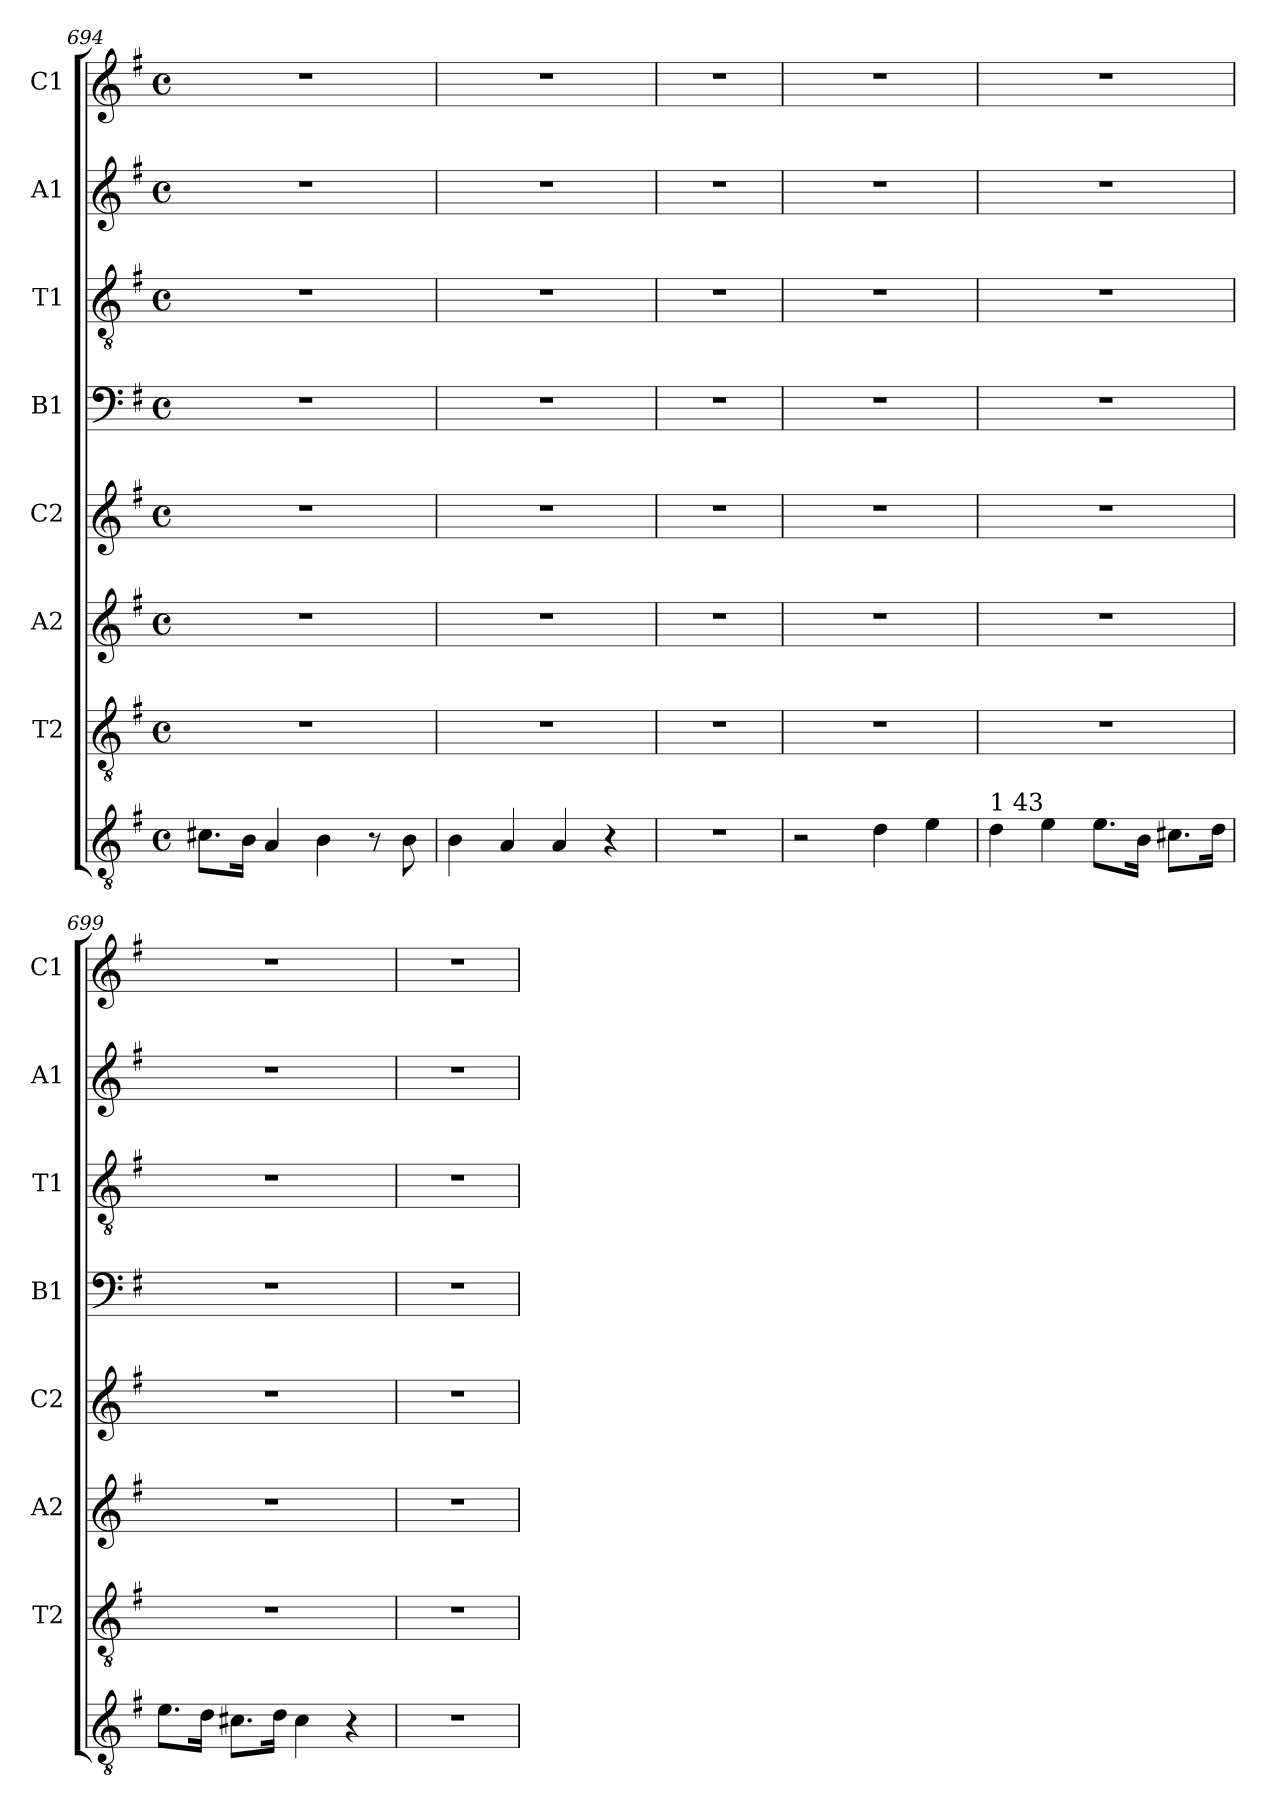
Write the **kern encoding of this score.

**kern	**kern	**kern	**kern	**kern	**kern	**kern	**kern
*part8	*part7	*part6	*part5	*part4	*part3	*part2	*part1
*staff8	*staff7	*staff6	*staff5	*staff4	*staff3	*staff2	*staff1
*	*I"T2	*I"A2	*I"C2	*I"B1	*I"T1	*I"A1	*I"C1
*	*I'T2	*I'A2	*I'C2	*I'B1	*I'T1	*I'A1	*I'C1
*clefGv2	*clefGv2	*clefG2	*clefG2	*clefF4	*clefGv2	*clefG2	*clefG2
*k[f#]	*k[f#]	*k[f#]	*k[f#]	*k[f#]	*k[f#]	*k[f#]	*k[f#]
*G:	*G:	*G:	*G:	*G:	*G:	*G:	*G:
*M4/4	*M4/4	*M4/4	*M4/4	*M4/4	*M4/4	*M4/4	*M4/4
*met(c)	*met(c)	*met(c)	*met(c)	*met(c)	*met(c)	*met(c)	*met(c)
=694	=694	=694	=694	=694	=694	=694	=694
8.c#X\L	1r	1r	1r	1r	1r	1r	1r
16B\Jk	.	.	.	.	.	.	.
4A/	.	.	.	.	.	.	.
4B\	.	.	.	.	.	.	.
8r	.	.	.	.	.	.	.
8B\	.	.	.	.	.	.	.
=695	=695	=695	=695	=695	=695	=695	=695
4B\	1r	1r	1r	1r	1r	1r	1r
4A/	.	.	.	.	.	.	.
4A/	.	.	.	.	.	.	.
4r	.	.	.	.	.	.	.
=696	=696	=696	=696	=696	=696	=696	=696
1r	1r	1r	1r	1r	1r	1r	1r
=697	=697	=697	=697	=697	=697	=697	=697
2r	1r	1r	1r	1r	1r	1r	1r
4d\	.	.	.	.	.	.	.
4e\	.	.	.	.	.	.	.
!!LO:LB:g=z
=698	=698	=698	=698	=698	=698	=698	=698
!LO:TX:a:t=1 43	!	!	!	!	!	!	!
4d\	1r	1r	1r	1r	1r	1r	1r
4e\	.	.	.	.	.	.	.
8.e\L	.	.	.	.	.	.	.
16B\Jk	.	.	.	.	.	.	.
8.c#X\L	.	.	.	.	.	.	.
16d\Jk	.	.	.	.	.	.	.
=699	=699	=699	=699	=699	=699	=699	=699
8.e\L	1r	1r	1r	1r	1r	1r	1r
16d\Jk	.	.	.	.	.	.	.
8.c#X\L	.	.	.	.	.	.	.
16d\Jk	.	.	.	.	.	.	.
4c#\	.	.	.	.	.	.	.
4r	.	.	.	.	.	.	.
=700	=700	=700	=700	=700	=700	=700	=700
1r	1r	1r	1r	1r	1r	1r	1r
=	=	=	=	=	=	=	=
*-	*-	*-	*-	*-	*-	*-	*-
